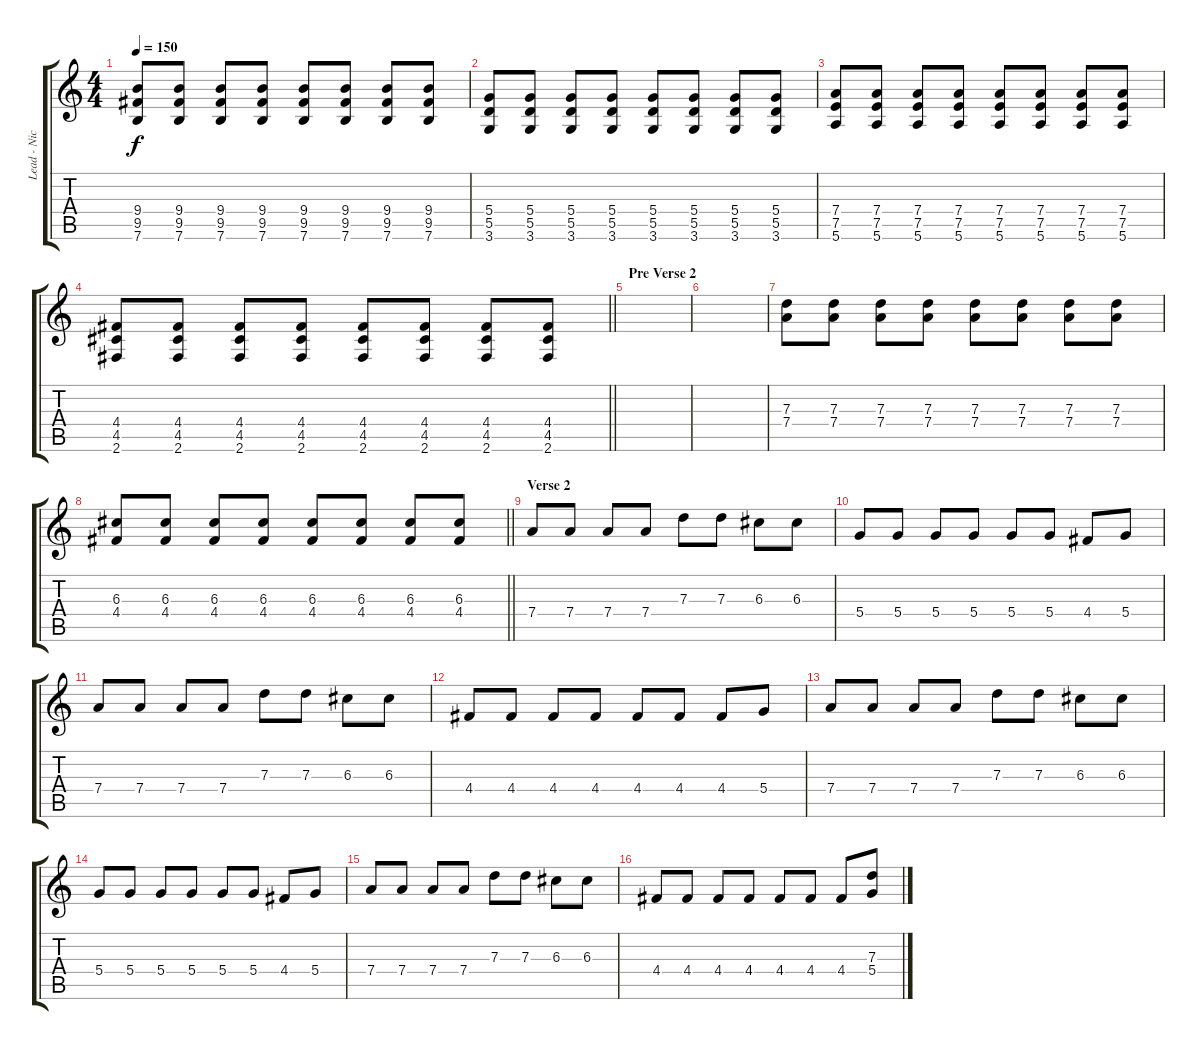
\track ("Lead - Nick Wheeler" "Lead - Nic") {instrument acousticguitarsteel}
\staff {score tabs}
\tuning (E4 B3 G3 D3 A2 E2) {hide}
\ts (4 4)
\tempo 150
\clef g2
\ks c
(9.4 9.5 7.6).8{dy f} (9.4 9.5 7.6).8 (9.4 9.5 7.6).8 (9.4 9.5 7.6).8 (9.4 9.5 7.6).8 (9.4 9.5 7.6).8 (9.4 9.5 7.6).8 (9.4 9.5 7.6).8 |
(5.4 5.5 3.6).8 (5.4 5.5 3.6).8 (5.4 5.5 3.6).8 (5.4 5.5 3.6).8 (5.4 5.5 3.6).8 (5.4 5.5 3.6).8 (5.4 5.5 3.6).8 (5.4 5.5 3.6).8 |
(7.4 7.5 5.6).8 (7.4 7.5 5.6).8 (7.4 7.5 5.6).8 (7.4 7.5 5.6).8 (7.4 7.5 5.6).8 (7.4 7.5 5.6).8 (7.4 7.5 5.6).8 (7.4 7.5 5.6).8 |
\barLineRight lightlight
(4.4 4.5 2.6).8 (4.4 4.5 2.6).8 (4.4 4.5 2.6).8 (4.4 4.5 2.6).8 (4.4 4.5 2.6).8 (4.4 4.5 2.6).8 (4.4 4.5 2.6).8 (4.4 4.5 2.6).8 |
\section ("" "Pre Verse 2")
|
|
(7.3 7.4).8 (7.3 7.4).8 (7.3 7.4).8 (7.3 7.4).8 (7.3 7.4).8 (7.3 7.4).8 (7.3 7.4).8 (7.3 7.4).8 |
\barLineRight lightlight
(6.3 4.4).8 (6.3 4.4).8 (6.3 4.4).8 (6.3 4.4).8 (6.3 4.4).8 (6.3 4.4).8 (6.3 4.4).8 (6.3 4.4).8 |
\section ("" "Verse 2")
7.4.8 7.4.8 7.4.8 7.4.8 7.3.8 7.3.8 6.3.8 6.3.8 |
5.4.8 5.4.8 5.4.8 5.4.8 5.4.8 5.4.8 4.4.8 5.4.8 |
7.4.8 7.4.8 7.4.8 7.4.8 7.3.8 7.3.8 6.3.8 6.3.8 |
4.4.8 4.4.8 4.4.8 4.4.8 4.4.8 4.4.8 4.4.8 5.4.8 |
7.4.8 7.4.8 7.4.8 7.4.8 7.3.8 7.3.8 6.3.8 6.3.8 |
5.4.8 5.4.8 5.4.8 5.4.8 5.4.8 5.4.8 4.4.8 5.4.8 |
7.4.8 7.4.8 7.4.8 7.4.8 7.3.8 7.3.8 6.3.8 6.3.8 |
4.4.8 4.4.8 4.4.8 4.4.8 4.4.8 4.4.8 4.4.8 (7.3 5.4).8
